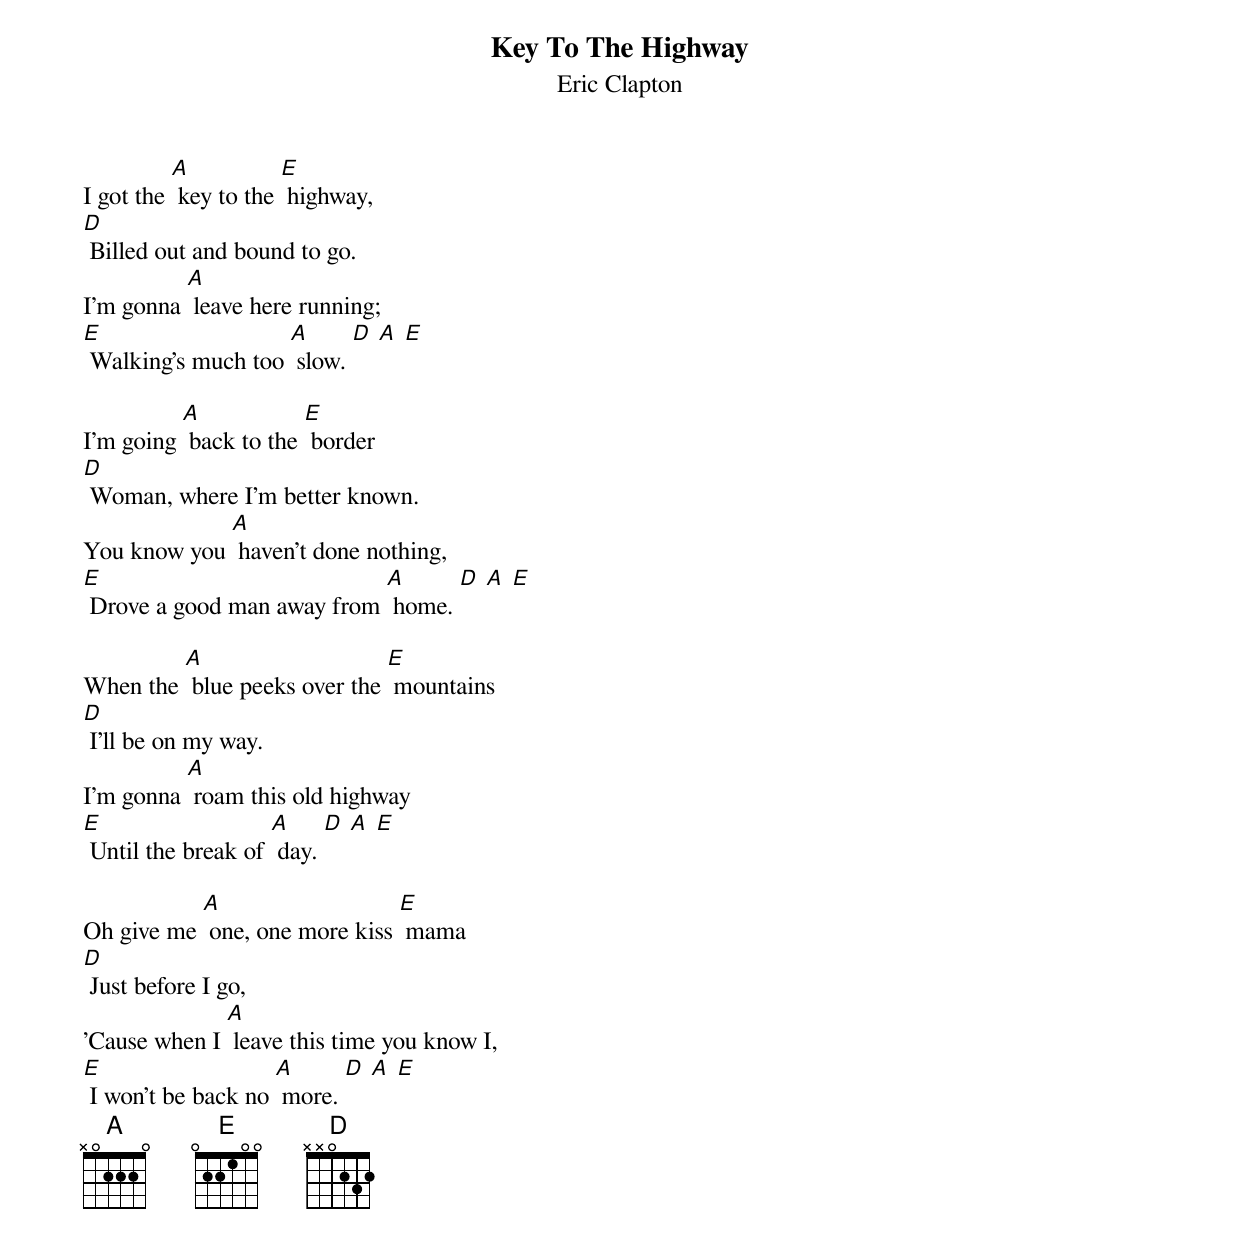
{t:Key To The Highway}
{st:Eric Clapton}

I got the [A] key to the [E] highway,
[D] Billed out and bound to go.
I'm gonna [A] leave here running;
[E] Walking's much too [A] slow. [D] [A] [E]

I'm going [A] back to the [E] border
[D] Woman, where I'm better known.
You know you [A] haven't done nothing,
[E] Drove a good man away from [A] home. [D] [A] [E]

When the [A] blue peeks over the [E] mountains
[D] I'll be on my way.
I'm gonna [A] roam this old highway
[E] Until the break of [A] day. [D] [A] [E]

Oh give me [A] one, one more kiss [E] mama
[D] Just before I go,
'Cause when I [A] leave this time you know I,
[E] I won't be back no [A] more. [D] [A] [E]
